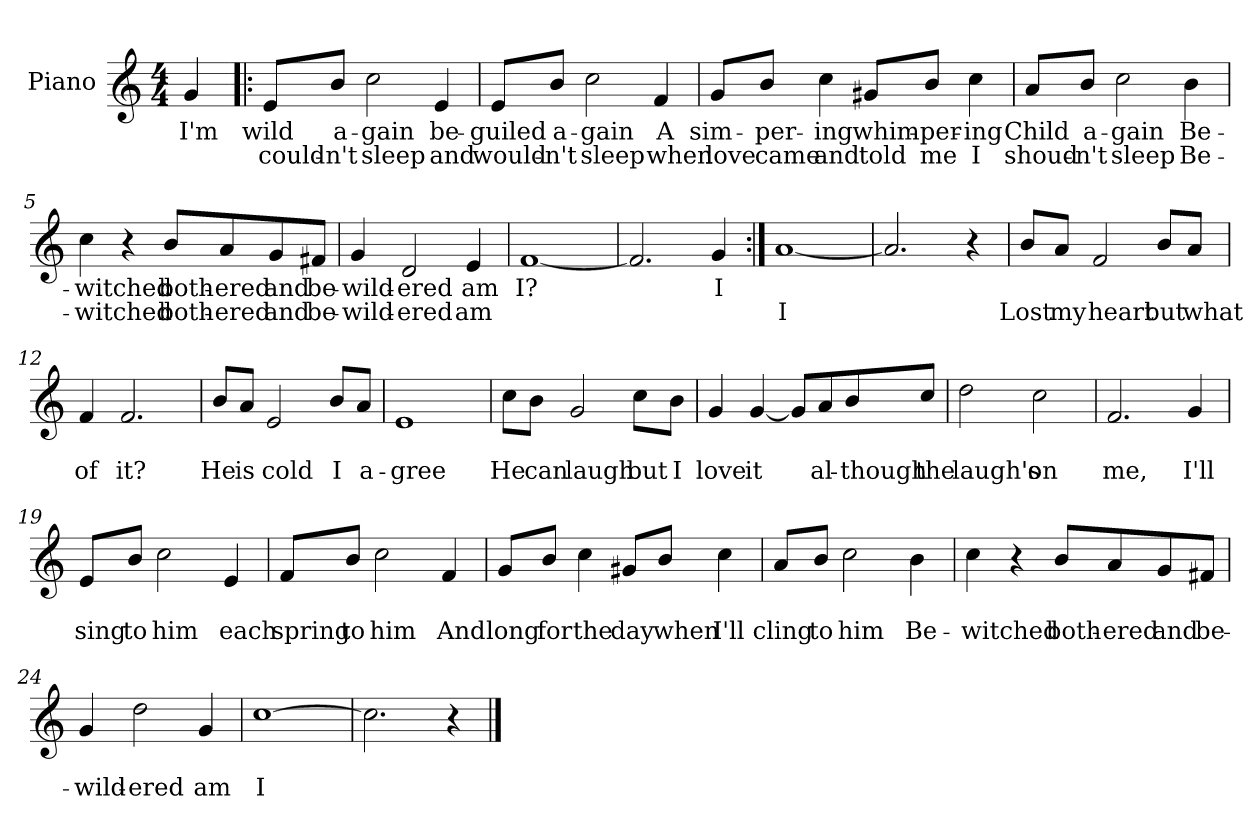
**kern	**text	**text
*part1	*part1	*part1
*staff1	*staff1	*staff1
*I"Piano	*	*
*I'Pno.	*	*
*clefG2	*	*
*k[]	*	*
*M4/4	*	*
=	=	=
!	!LO:LY:b	!
4g/	I'm	.
=1!|:	=1!|:	=1!|:
!	!LO:LY:b	!LO:LY:b
8e/L	wild	could-
!	!LO:LY:b	!LO:LY:b
8b/J	a-	-n't
!	!LO:LY:b	!LO:LY:b
2cc\	-gain	sleep
!	!LO:LY:b	!LO:LY:b
4e/	be-	and
=2	=2	=2
!	!LO:LY:b	!LO:LY:b
8e/L	-guiled	would-
!	!LO:LY:b	!LO:LY:b
8b/J	a-	-n't
!	!LO:LY:b	!LO:LY:b
2cc\	-gain	sleep
!	!LO:LY:b	!LO:LY:b
4f/	A	when
=3	=3	=3
!	!LO:LY:b	!LO:LY:b
8g/L	sim-	love
!	!LO:LY:b	!LO:LY:b
8b/J	-per-	came
!	!LO:LY:b	!LO:LY:b
4cc\	-ing	and
!	!LO:LY:b	!LO:LY:b
8g#X/L	whim-	told
!	!LO:LY:b	!LO:LY:b
8b/J	-per-	me
!	!LO:LY:b	!LO:LY:b
4cc\	-ing	I
=4	=4	=4
!	!LO:LY:b	!LO:LY:b
8a/L	Child	shoud-
!	!LO:LY:b	!LO:LY:b
8b/J	a-	-n't
!	!LO:LY:b	!LO:LY:b
2cc\	-gain	sleep
!	!LO:LY:b	!LO:LY:b
4b\	Be-	Be-
!!LO:LB:g=z
=5	=5	=5
!	!LO:LY:b	!LO:LY:b
4cc\	-witched	-witched
4r	.	.
!	!LO:LY:b	!LO:LY:b
8b/L	both-	both-
!	!LO:LY:b	!LO:LY:b
8a/	-ered	-ered
!	!LO:LY:b	!LO:LY:b
8g/	and	and
!	!LO:LY:b	!LO:LY:b
8f#X/J	be-	be-
=6	=6	=6
!	!LO:LY:b	!LO:LY:b
4g/	-wild-	-wild-
!	!LO:LY:b	!LO:LY:b
2d/	-ered	-ered
!	!LO:LY:b	!LO:LY:b
4e/	am	am
=7	=7	=7
!	!LO:LY:b	!
[1f	I?	.
=8	=8	=8
2.f/]	.	.
!	!LO:LY:b	!
4g/	I	.
=9:|!	=9:|!	=9:|!
!	!	!LO:LY:b
[1a	.	I
=10	=10	=10
2.a/]	.	.
4r	.	.
=11	=11	=11
!	!	!LO:LY:b
8b/L	.	Lost
!	!	!LO:LY:b
8a/J	.	my
!	!	!LO:LY:b
2f/	.	heart
!	!	!LO:LY:b
8b/L	.	but
!	!	!LO:LY:b
8a/J	.	what
=12	=12	=12
!	!	!LO:LY:b
4f/	.	of
!	!	!LO:LY:b
2.f/	.	it?
!!LO:LB:g=z
=13	=13	=13
!	!	!LO:LY:b
8b/L	.	He
!	!	!LO:LY:b
8a/J	.	is
!	!	!LO:LY:b
2e/	.	cold
!	!	!LO:LY:b
8b/L	.	I
!	!	!LO:LY:b
8a/J	.	a-
=14	=14	=14
!	!	!LO:LY:b
1e	.	-gree
=15	=15	=15
!	!	!LO:LY:b
8cc\L	.	He
!	!	!LO:LY:b
8b\J	.	can
!	!	!LO:LY:b
2g/	.	laugh
!	!	!LO:LY:b
8cc\L	.	but
!	!	!LO:LY:b
8b\J	.	I
=16	=16	=16
!	!	!LO:LY:b
4g/	.	love
!	!	!LO:LY:b
[4g/	.	it
8g/L]	.	.
!	!	!LO:LY:b
8a/	.	al-
!	!	!LO:LY:b
8b/	.	-though
!	!	!LO:LY:b
8cc/J	.	the
=17	=17	=17
!	!	!LO:LY:b
2dd\	.	laugh's
!	!	!LO:LY:b
2cc\	.	on
=18	=18	=18
!	!	!LO:LY:b
2.f/	.	me,
!	!	!LO:LY:b
4g/	.	I'll
!!LO:LB:g=z
=19	=19	=19
!	!	!LO:LY:b
8e/L	.	sing
!	!	!LO:LY:b
8b/J	.	to
!	!	!LO:LY:b
2cc\	.	him
!	!	!LO:LY:b
4e/	.	each
=20	=20	=20
!	!	!LO:LY:b
8f/L	.	spring
!	!	!LO:LY:b
8b/J	.	to
!	!	!LO:LY:b
2cc\	.	him
!	!	!LO:LY:b
4f/	.	And
=21	=21	=21
!	!	!LO:LY:b
8g/L	.	long
!	!	!LO:LY:b
8b/J	.	for
!	!	!LO:LY:b
4cc\	.	the
!	!	!LO:LY:b
8g#X/L	.	day
!	!	!LO:LY:b
8b/J	.	when
!	!	!LO:LY:b
4cc\	.	I'll
=22	=22	=22
!	!	!LO:LY:b
8a/L	.	cling
!	!	!LO:LY:b
8b/J	.	to
!	!	!LO:LY:b
2cc\	.	him
!	!	!LO:LY:b
4b\	.	Be-
!!LO:LB:g=z
=23	=23	=23
!	!	!LO:LY:b
4cc\	.	-witched
4r	.	.
!	!	!LO:LY:b
8b/L	.	both-
!	!	!LO:LY:b
8a/	.	-ered
!	!	!LO:LY:b
8g/	.	and
!	!	!LO:LY:b
8f#X/J	.	be-
=24	=24	=24
!	!	!LO:LY:b
4g/	.	-wild-
!	!	!LO:LY:b
2dd\	.	-ered
!	!	!LO:LY:b
4g/	.	am
=25	=25	=25
!	!	!LO:LY:b
[1cc	.	I
=26	=26	=26
2.cc\]	.	.
4r	.	.
==	==	==
*-	*-	*-
